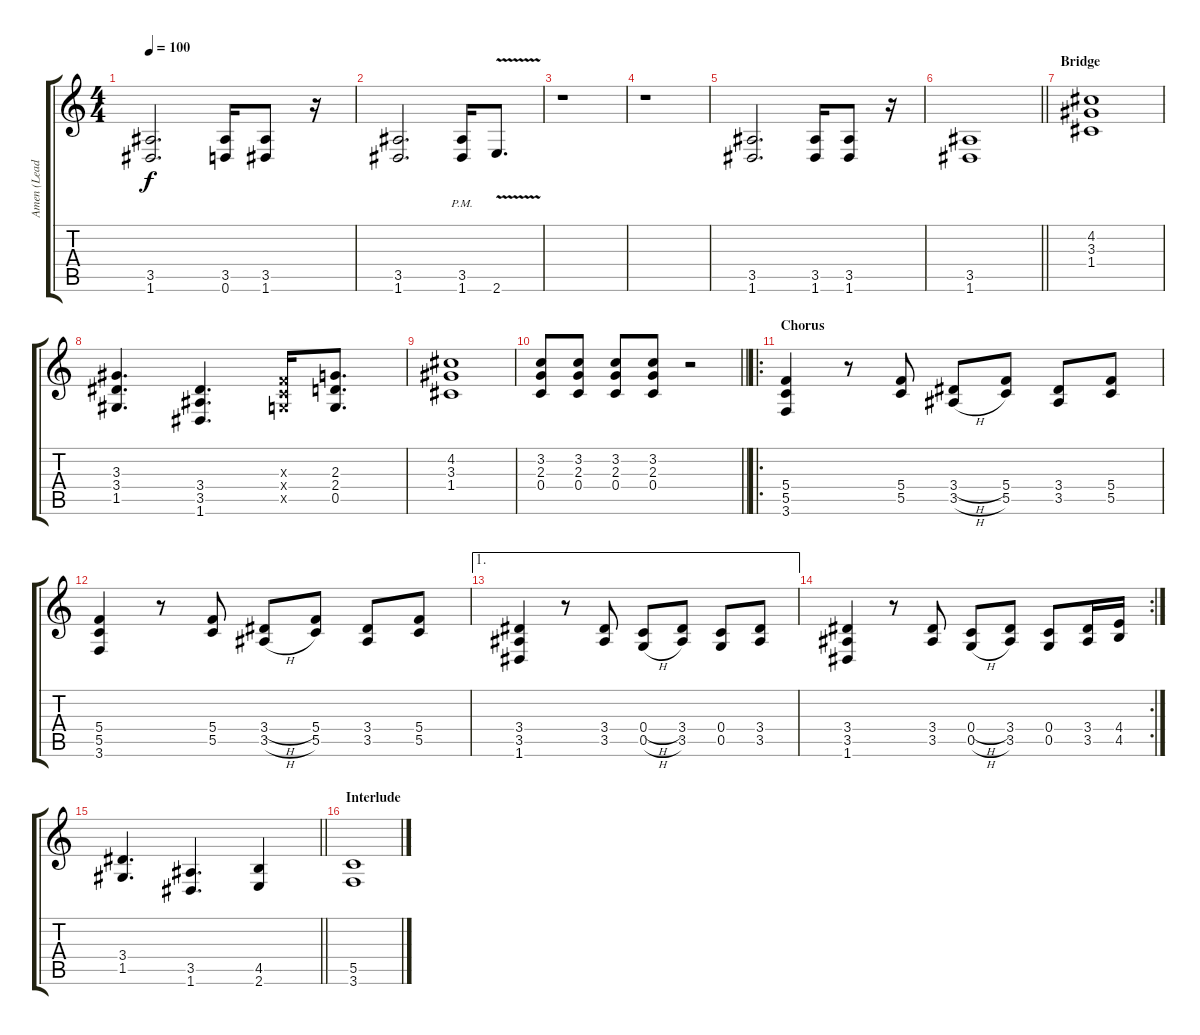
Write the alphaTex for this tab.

\track ("Amen (Lead)" "Amen (Lead") {instrument overdrivenguitar}
\staff {score tabs}
\tuning (D4 A3 F3 C3 G2 D2) {hide}
\ts (4 4)
\tempo 100
\clef g2
\ks c
(3.5 1.6).2{d dy f} (3.5 0.6).16 (3.5 1.6).8 r.16 |
(3.5 1.6).2{d} (3.5{pm} 1.6{pm}).16 2.6{v}.8{d} |
r.1 |
r.1 |
(3.5 1.6).2{d} (3.5 1.6).16 (3.5 1.6).8 r.16 |
\barLineRight lightlight
(3.5 1.6).1 |
\section ("" "Bridge")
(4.2 3.3 1.4).1 |
(3.3 3.4 1.5).4{d} (3.4 3.5 1.6).4{d} (0.3{x} 0.4{x} 0.5{x}).16 (2.3 2.4 0.5).8{d} |
(4.2 3.3 1.4).1 |
\barLineRight lightlight
(3.2 2.3 0.4).8 (3.2 2.3 0.4).8 (3.2 2.3 0.4).8 (3.2 2.3 0.4).8 r.2 |
\ro
\section ("" "Chorus")
(5.4 5.5 3.6).4 r.8 (5.4 5.5).8 (3.4{h} 3.5{h}).8 (5.4 5.5).8 (3.4 3.5).8 (5.4 5.5).8 |
(5.4 5.5 3.6).4 r.8 (5.4 5.5).8 (3.4{h} 3.5{h}).8 (5.4 5.5).8 (3.4 3.5).8 (5.4 5.5).8 |
\ae 1
(3.4 3.5 1.6).4 r.8 (3.4 3.5).8 (0.4{h} 0.5{h}).8 (3.4 3.5).8 (0.4 0.5).8 (3.4 3.5).8 |
\rc 2
(3.4 3.5 1.6).4 r.8 (3.4 3.5).8 (0.4{h} 0.5{h}).8 (3.4 3.5).8 (0.4 0.5).8 (3.4 3.5).16 (4.4 4.5).16 |
\barLineRight lightlight
(3.4 1.5).4{d} (3.5 1.6).4{d} (4.5 2.6).4 |
\section ("" "Interlude")
(5.5 3.6).1
